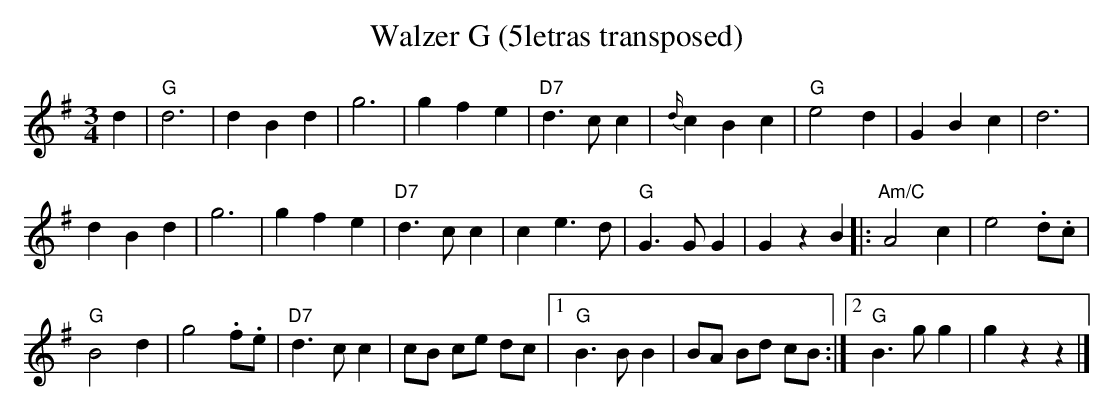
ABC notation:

X:1
T: Walzer G (5letras transposed)
M:3/4
L:1/4
K:G transpose=3 %%MIDI gchordon
 d | "G"d3 | dBd | g3 | gfe | "D7"d>cc | {d/}cBc | "G"e2d | GBc | d3 |
dBd | g3 | gfe | "D7"d>cc | ce>d | "G"G>GG | GzB |: "Am/C"A2c | e2 .d/.c/ |
"G"B2d | g2 .f/.e/ | "D7"d>cc | c/B/ c/e/  d/c/ |1 "G"B>BB |  B/A/ B/d/ c/B/ :|2 "G"B>gg | gzz |]
